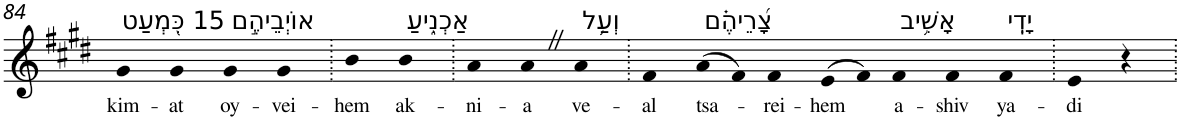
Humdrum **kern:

**kern	**text
*part1	*part1
*staff1	*staff1
*I"Piano	*
*I'Pno	*
!!LO:PB:g=z
*clefG2	*
*k[f#c#g#d#]	*
*E:	*
=84	=84
!LO:TX:a:t=15 כִּ֭מְעַט	!
!	!LO:LY:b
4g#	kim-
!	!LO:LY:b
4g#	-at
!LO:TX:a:t=אוֹיְבֵיהֶ֣ם	!
!	!LO:LY:b
4g#	oy-
!	!LO:LY:b
4g#	-vei-
=85.	=85.
!	!LO:LY:b
4b	-hem
!LO:TX:a:t=אַכְנִ֑יעַ	!
!	!LO:LY:b
4b	ak-
=86.	=86.
!	!LO:LY:b
4a	-ni-
!	!LO:LY:b
4aZ	-a
!LO:TX:a:t=וְעַ֥ל	!
!	!LO:LY:b
4a	ve-
=87.	=87.
!	!LO:LY:b
4f#	-al
!LO:TX:a:t=צָ֝רֵיהֶ֗ם	!
!	!LO:LY:b
(>8a	tsa-
8f#)	.
!	!LO:LY:b
4f#	-rei-
!	!LO:LY:b
(>8e	-hem
8f#)	.
!LO:TX:a:t=אָשִׁ֥יב	!
!	!LO:LY:b
4f#	a-
!	!LO:LY:b
4f#	-shiv
!LO:TX:a:t=יָדִֽי	!
!	!LO:LY:b
4f#	ya-
=88.	=88.
!	!LO:LY:b
4e	-di
4r	.
=.	=.
*-	*-
